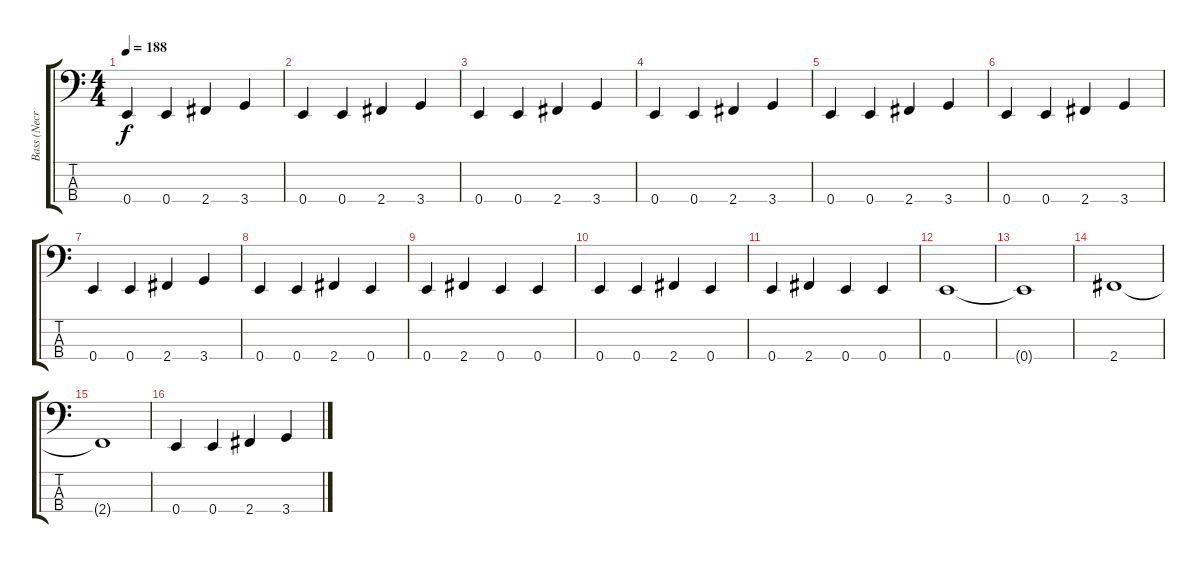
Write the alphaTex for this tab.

\track ("Bass (Necrobutcher)" "Bass (Necr") {instrument electricbassfinger}
\staff {score tabs}
\tuning (G2 D2 A1 E1) {hide}
\ts (4 4)
\tempo 188
\clef f4
\ks c
0.4.4{dy f volume 13} 0.4.4 2.4.4 3.4.4 |
0.4.4{volume 13} 0.4.4 2.4.4 3.4.4 |
0.4.4{volume 13} 0.4.4 2.4.4 3.4.4 |
0.4.4{volume 13} 0.4.4 2.4.4 3.4.4 |
0.4.4{volume 13} 0.4.4 2.4.4 3.4.4 |
0.4.4{volume 13} 0.4.4 2.4.4 3.4.4 |
0.4.4{volume 13} 0.4.4 2.4.4 3.4.4 |
0.4.4{volume 13} 0.4.4 2.4.4 0.4.4 |
0.4.4{volume 13} 2.4.4 0.4.4 0.4.4 |
0.4.4{volume 13} 0.4.4 2.4.4 0.4.4 |
0.4.4{volume 13} 2.4.4 0.4.4 0.4.4 |
0.4.1 |
0.4{t}.1 |
2.4.1 |
2.4{t}.1 |
0.4.4{volume 13} 0.4.4 2.4.4 3.4.4
